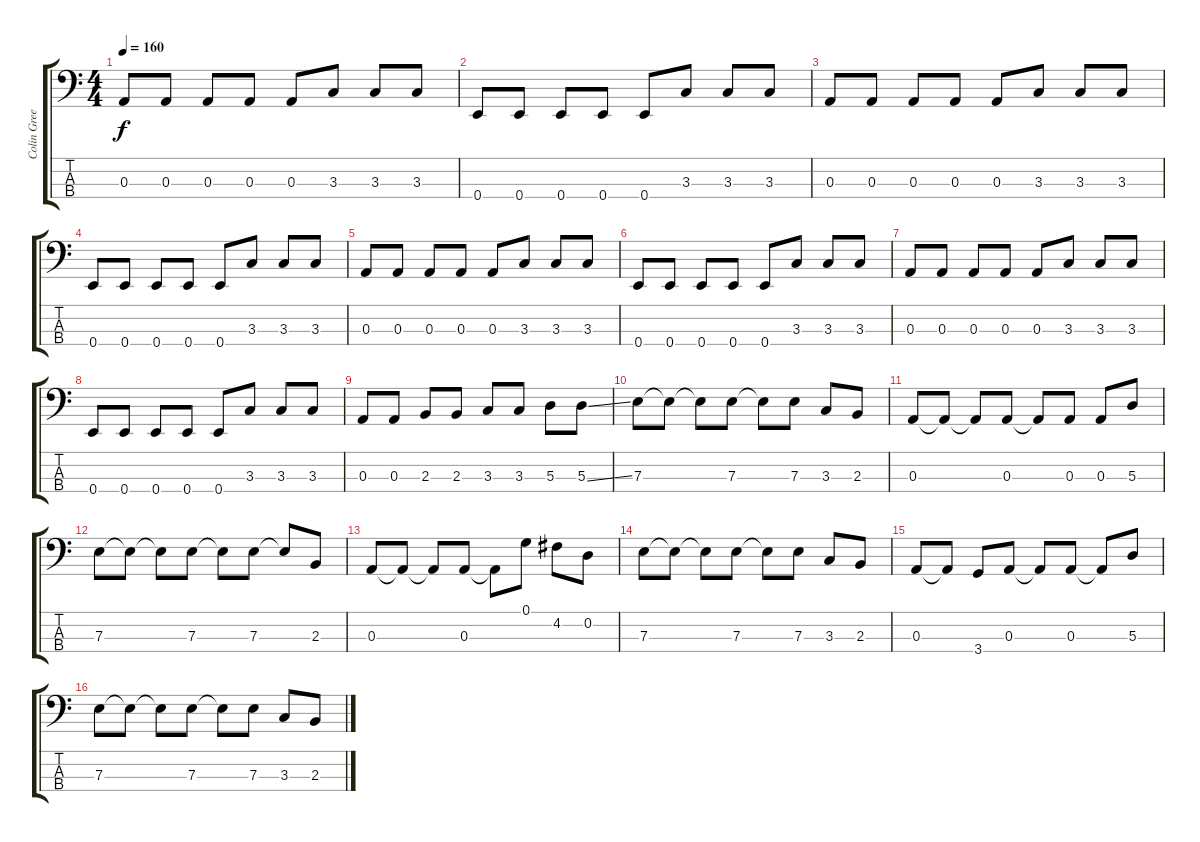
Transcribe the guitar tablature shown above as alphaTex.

\track ("Colin Greenwood (Bass)" "Colin Gree") {instrument electricbassfinger}
\staff {score tabs}
\tuning (G2 D2 A1 E1) {hide}
\ts (4 4)
\tempo 160
\clef f4
\ks c
0.3.8{dy f} 0.3.8 0.3.8 0.3.8 0.3.8 3.3.8 3.3.8 3.3.8 |
0.4.8 0.4.8 0.4.8 0.4.8 0.4.8 3.3.8 3.3.8 3.3.8 |
0.3.8 0.3.8 0.3.8 0.3.8 0.3.8 3.3.8 3.3.8 3.3.8 |
0.4.8 0.4.8 0.4.8 0.4.8 0.4.8 3.3.8 3.3.8 3.3.8 |
0.3.8 0.3.8 0.3.8 0.3.8 0.3.8 3.3.8 3.3.8 3.3.8 |
0.4.8 0.4.8 0.4.8 0.4.8 0.4.8 3.3.8 3.3.8 3.3.8 |
0.3.8 0.3.8 0.3.8 0.3.8 0.3.8 3.3.8 3.3.8 3.3.8 |
0.4.8 0.4.8 0.4.8 0.4.8 0.4.8 3.3.8 3.3.8 3.3.8 |
0.3.8 0.3.8 2.3.8 2.3.8 3.3.8 3.3.8 5.3.8 5.3{ss}.8 |
7.3.8 7.3{t}.8 7.3{t}.8 7.3.8 7.3{t}.8 7.3.8 3.3.8 2.3.8 |
0.3.8 0.3{t}.8 0.3{t}.8 0.3.8 0.3{t}.8 0.3.8 0.3.8 5.3.8 |
7.3.8 7.3{t}.8 7.3{t}.8 7.3.8 7.3{t}.8 7.3.8 7.3{t}.8 2.3.8 |
0.3.8 0.3{t}.8 0.3{t}.8 0.3.8 0.3{t}.8 0.1.8 4.2.8 0.2.8 |
7.3.8 7.3{t}.8 7.3{t}.8 7.3.8 7.3{t}.8 7.3.8 3.3.8 2.3.8 |
0.3.8 0.3{t}.8 3.4.8 0.3.8 0.3{t}.8 0.3.8 0.3{t}.8 5.3.8 |
7.3.8 7.3{t}.8 7.3{t}.8 7.3.8 7.3{t}.8 7.3.8 3.3.8 2.3.8
